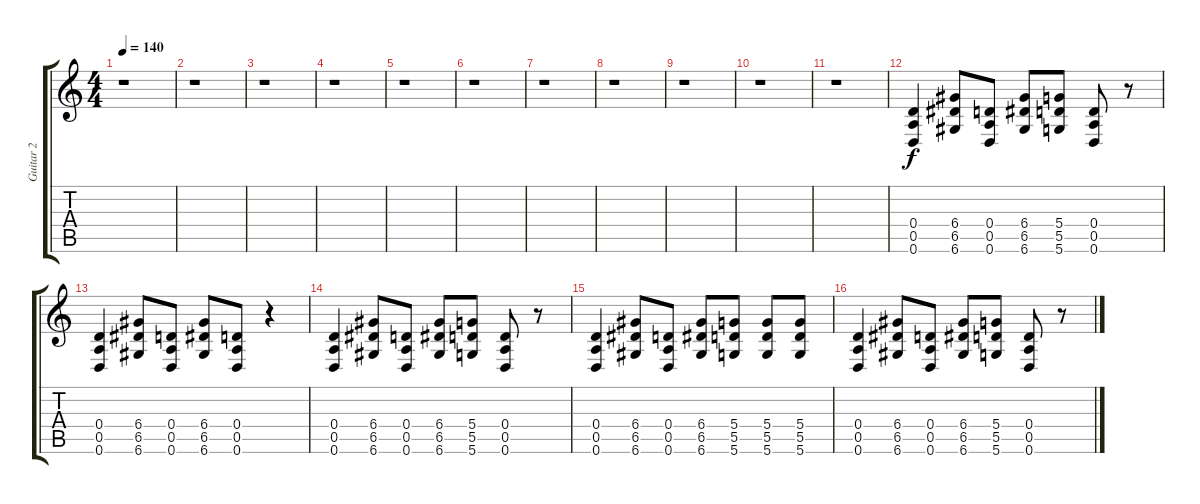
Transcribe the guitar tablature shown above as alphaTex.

\track ("Guitar 2" "Guitar 2") {instrument distortionguitar}
\staff {score tabs}
\tuning (E4 B3 G3 D3 A2 D2) {hide}
\ts (4 4)
\tempo 140
\clef g2
\ks c
r.1{dy f instrument distortionguitar} |
r.1 |
r.1 |
r.1 |
r.1 |
r.1 |
r.1 |
r.1 |
r.1 |
r.1 |
r.1 |
(0.4 0.5 0.6).4 (6.4 6.5 6.6).8 (0.4 0.5 0.6).8 (6.4 6.5 6.6).8 (5.4 5.5 5.6).8 (0.4 0.5 0.6).8 r.8 |
(0.4 0.5 0.6).4 (6.4 6.5 6.6).8 (0.4 0.5 0.6).8 (6.4 6.5 6.6).8 (0.4 0.5 0.6).8 r.4 |
(0.4 0.5 0.6).4 (6.4 6.5 6.6).8 (0.4 0.5 0.6).8 (6.4 6.5 6.6).8 (5.4 5.5 5.6).8 (0.4 0.5 0.6).8 r.8 |
(0.4 0.5 0.6).4 (6.4 6.5 6.6).8 (0.4 0.5 0.6).8 (6.4 6.5 6.6).8 (5.4 5.5 5.6).8 (5.4 5.5 5.6).8 (5.4 5.5 5.6).8 |
(0.4 0.5 0.6).4 (6.4 6.5 6.6).8 (0.4 0.5 0.6).8 (6.4 6.5 6.6).8 (5.4 5.5 5.6).8 (0.4 0.5 0.6).8 r.8
